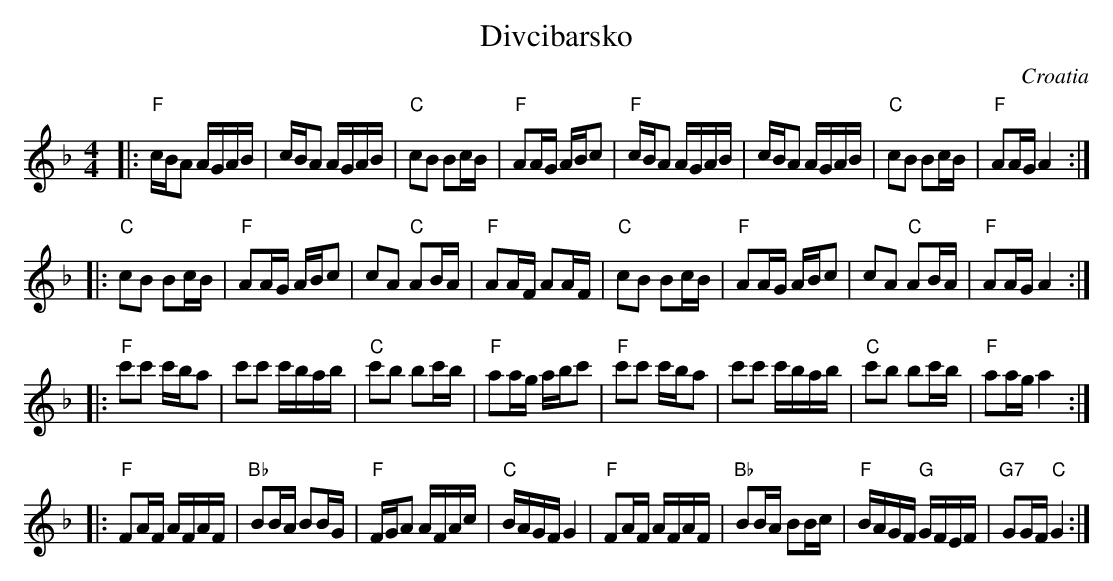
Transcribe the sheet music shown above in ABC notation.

X:1
T:Divcibarsko
O:Croatia
M:4/4
L:1/16
K:F
|: "F"cBA2 AGAB    | cBA2 AGAB     | "C"c2B2  B2cB   | "F"A2AG ABc2 \
| "F"cBA2 AGAB     | cBA2 AGAB     | "C"c2B2  B2cB   | "F"A2AG A4 :|
|: "C"c2B2 B2cB    | "F"A2AG ABc2  | c2A2 "C"A2BA    | "F"A2AF A2AF \
|  "C"c2B2 B2cB    | "F"A2AG ABc2  | c2A2 "C"A2BA    | "F"A2AG A4 :|
|: "F"c'2c'2 c'ba2 | c'2c'2 c'bab  | "C"c'2b2 b2c'b  | "F"a2ag abc'2 \
|  "F"c'2c'2 c'ba2 | c'2c'2 c'bab  | "C"c'2b2 b2c'b  | "F"a2ag a4 :|
|: "F"F2AF AFAF    | "Bb"B2BA B2BG | "F"FGA2 AFAc    | "C"BAGF G4 \
|  "F"F2AF AFAF    | "Bb"B2BA B2Bc | "F"BAGF "G"GFEF | "G7"G2GF "C"G4 :|
